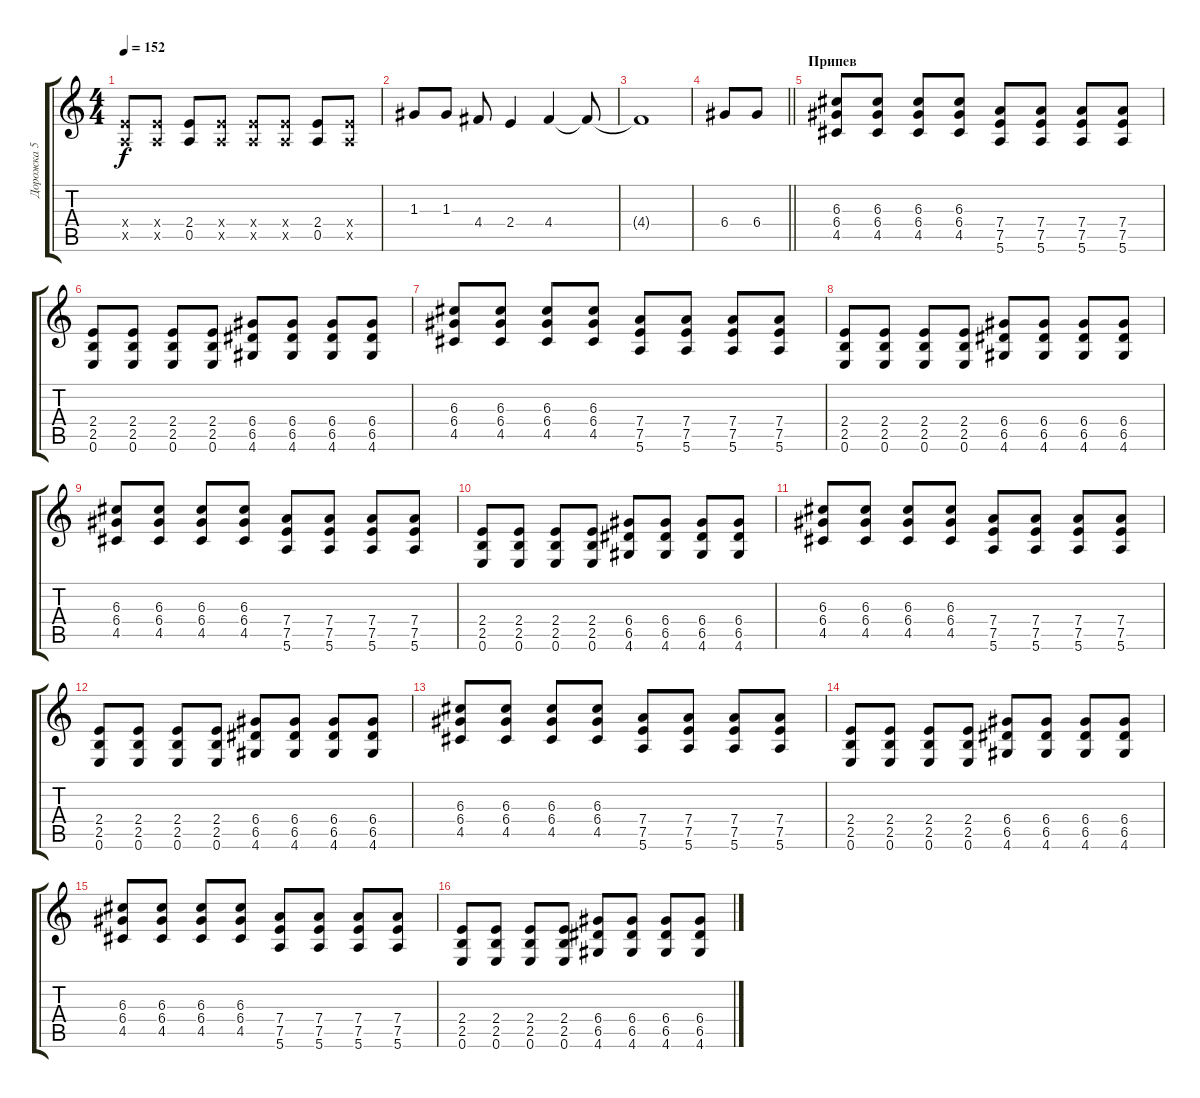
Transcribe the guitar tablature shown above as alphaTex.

\track ("Дорожка 5" "Дорожка 5") {instrument overdrivenguitar}
\staff {score tabs}
\tuning (E4 B3 G3 D3 A2 E2) {hide}
\ts (4 4)
\tempo 152
\clef g2
\ks c
(2.4{x} 0.5{x}).8{dy f} (2.4{x} 0.5{x}).8 (2.4 0.5).8 (2.4{x} 0.5{x}).8 (2.4{x} 0.5{x}).8 (2.4{x} 0.5{x}).8 (2.4 0.5).8 (2.4{x} 0.5{x}).8 |
1.3.8 1.3.8 4.4.8 2.4.4 4.4.4 4.4{t}.8 |
4.4{t}.1 |
\barLineRight lightlight
6.4.8 6.4.8 |
\section ("" "Припев")
(6.3 6.4 4.5).8 (6.3 6.4 4.5).8 (6.3 6.4 4.5).8 (6.3 6.4 4.5).8 (7.4 7.5 5.6).8 (7.4 7.5 5.6).8 (7.4 7.5 5.6).8 (7.4 7.5 5.6).8 |
(2.4 2.5 0.6).8 (2.4 2.5 0.6).8 (2.4 2.5 0.6).8 (2.4 2.5 0.6).8 (6.4 6.5 4.6).8 (6.4 6.5 4.6).8 (6.4 6.5 4.6).8 (6.4 6.5 4.6).8 |
(6.3 6.4 4.5).8 (6.3 6.4 4.5).8 (6.3 6.4 4.5).8 (6.3 6.4 4.5).8 (7.4 7.5 5.6).8 (7.4 7.5 5.6).8 (7.4 7.5 5.6).8 (7.4 7.5 5.6).8 |
(2.4 2.5 0.6).8 (2.4 2.5 0.6).8 (2.4 2.5 0.6).8 (2.4 2.5 0.6).8 (6.4 6.5 4.6).8 (6.4 6.5 4.6).8 (6.4 6.5 4.6).8 (6.4 6.5 4.6).8 |
(6.3 6.4 4.5).8 (6.3 6.4 4.5).8 (6.3 6.4 4.5).8 (6.3 6.4 4.5).8 (7.4 7.5 5.6).8 (7.4 7.5 5.6).8 (7.4 7.5 5.6).8 (7.4 7.5 5.6).8 |
(2.4 2.5 0.6).8 (2.4 2.5 0.6).8 (2.4 2.5 0.6).8 (2.4 2.5 0.6).8 (6.4 6.5 4.6).8 (6.4 6.5 4.6).8 (6.4 6.5 4.6).8 (6.4 6.5 4.6).8 |
(6.3 6.4 4.5).8 (6.3 6.4 4.5).8 (6.3 6.4 4.5).8 (6.3 6.4 4.5).8 (7.4 7.5 5.6).8 (7.4 7.5 5.6).8 (7.4 7.5 5.6).8 (7.4 7.5 5.6).8 |
(2.4 2.5 0.6).8 (2.4 2.5 0.6).8 (2.4 2.5 0.6).8 (2.4 2.5 0.6).8 (6.4 6.5 4.6).8 (6.4 6.5 4.6).8 (6.4 6.5 4.6).8 (6.4 6.5 4.6).8 |
(6.3 6.4 4.5).8 (6.3 6.4 4.5).8 (6.3 6.4 4.5).8 (6.3 6.4 4.5).8 (7.4 7.5 5.6).8 (7.4 7.5 5.6).8 (7.4 7.5 5.6).8 (7.4 7.5 5.6).8 |
(2.4 2.5 0.6).8 (2.4 2.5 0.6).8 (2.4 2.5 0.6).8 (2.4 2.5 0.6).8 (6.4 6.5 4.6).8 (6.4 6.5 4.6).8 (6.4 6.5 4.6).8 (6.4 6.5 4.6).8 |
(6.3 6.4 4.5).8 (6.3 6.4 4.5).8 (6.3 6.4 4.5).8 (6.3 6.4 4.5).8 (7.4 7.5 5.6).8 (7.4 7.5 5.6).8 (7.4 7.5 5.6).8 (7.4 7.5 5.6).8 |
(2.4 2.5 0.6).8 (2.4 2.5 0.6).8 (2.4 2.5 0.6).8 (2.4 2.5 0.6).8 (6.4 6.5 4.6).8 (6.4 6.5 4.6).8 (6.4 6.5 4.6).8 (6.4 6.5 4.6).8
